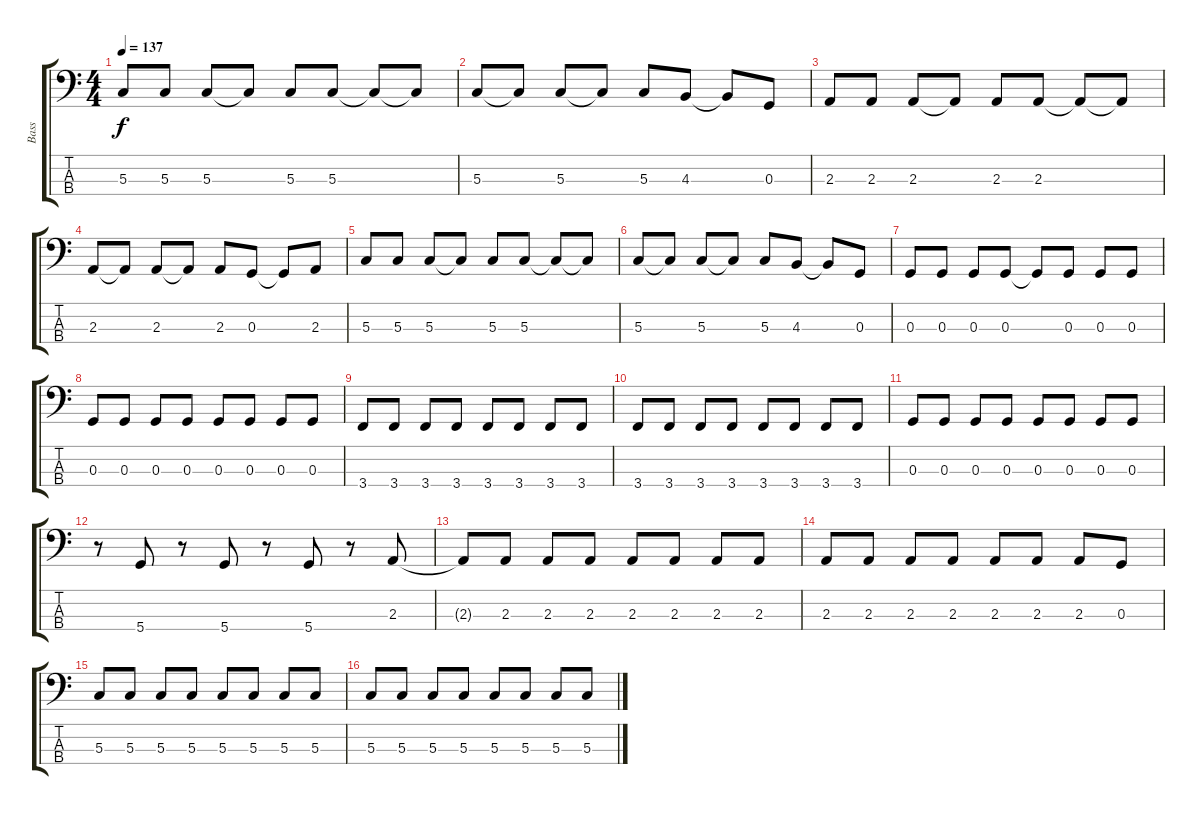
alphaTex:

\track ("Bass" "Bass") {instrument electricbasspick}
\staff {score tabs}
\tuning (F2 C2 G1 D1) {hide}
\ts (4 4)
\tempo 137
\clef f4
\ks c
5.3.8{dy f} 5.3.8 5.3.8 5.3{t}.8 5.3.8 5.3.8 5.3{t}.8 5.3{t}.8 |
5.3.8 5.3{t}.8 5.3.8 5.3{t}.8 5.3.8 4.3.8 4.3{t}.8 0.3.8 |
2.3.8 2.3.8 2.3.8 2.3{t}.8 2.3.8 2.3.8 2.3{t}.8 2.3{t}.8 |
2.3.8 2.3{t}.8 2.3.8 2.3{t}.8 2.3.8 0.3.8 0.3{t}.8 2.3.8 |
5.3.8 5.3.8 5.3.8 5.3{t}.8 5.3.8 5.3.8 5.3{t}.8 5.3{t}.8 |
5.3.8 5.3{t}.8 5.3.8 5.3{t}.8 5.3.8 4.3.8 4.3{t}.8 0.3.8 |
0.3.8 0.3.8 0.3.8 0.3.8 0.3{t}.8 0.3.8 0.3.8 0.3.8 |
0.3.8 0.3.8 0.3.8 0.3.8 0.3.8 0.3.8 0.3.8 0.3.8 |
3.4.8 3.4.8 3.4.8 3.4.8 3.4.8 3.4.8 3.4.8 3.4.8 |
3.4.8 3.4.8 3.4.8 3.4.8 3.4.8 3.4.8 3.4.8 3.4.8 |
0.3.8 0.3.8 0.3.8 0.3.8 0.3.8 0.3.8 0.3.8 0.3.8 |
r.8 5.4.8 r.8 5.4.8 r.8 5.4.8 r.8 2.3.8 |
2.3{t}.8 2.3.8 2.3.8 2.3.8 2.3.8 2.3.8 2.3.8 2.3.8 |
2.3.8 2.3.8 2.3.8 2.3.8 2.3.8 2.3.8 2.3.8 0.3.8 |
5.3.8 5.3.8 5.3.8 5.3.8 5.3.8 5.3.8 5.3.8 5.3.8 |
5.3.8 5.3.8 5.3.8 5.3.8 5.3.8 5.3.8 5.3.8 5.3.8
